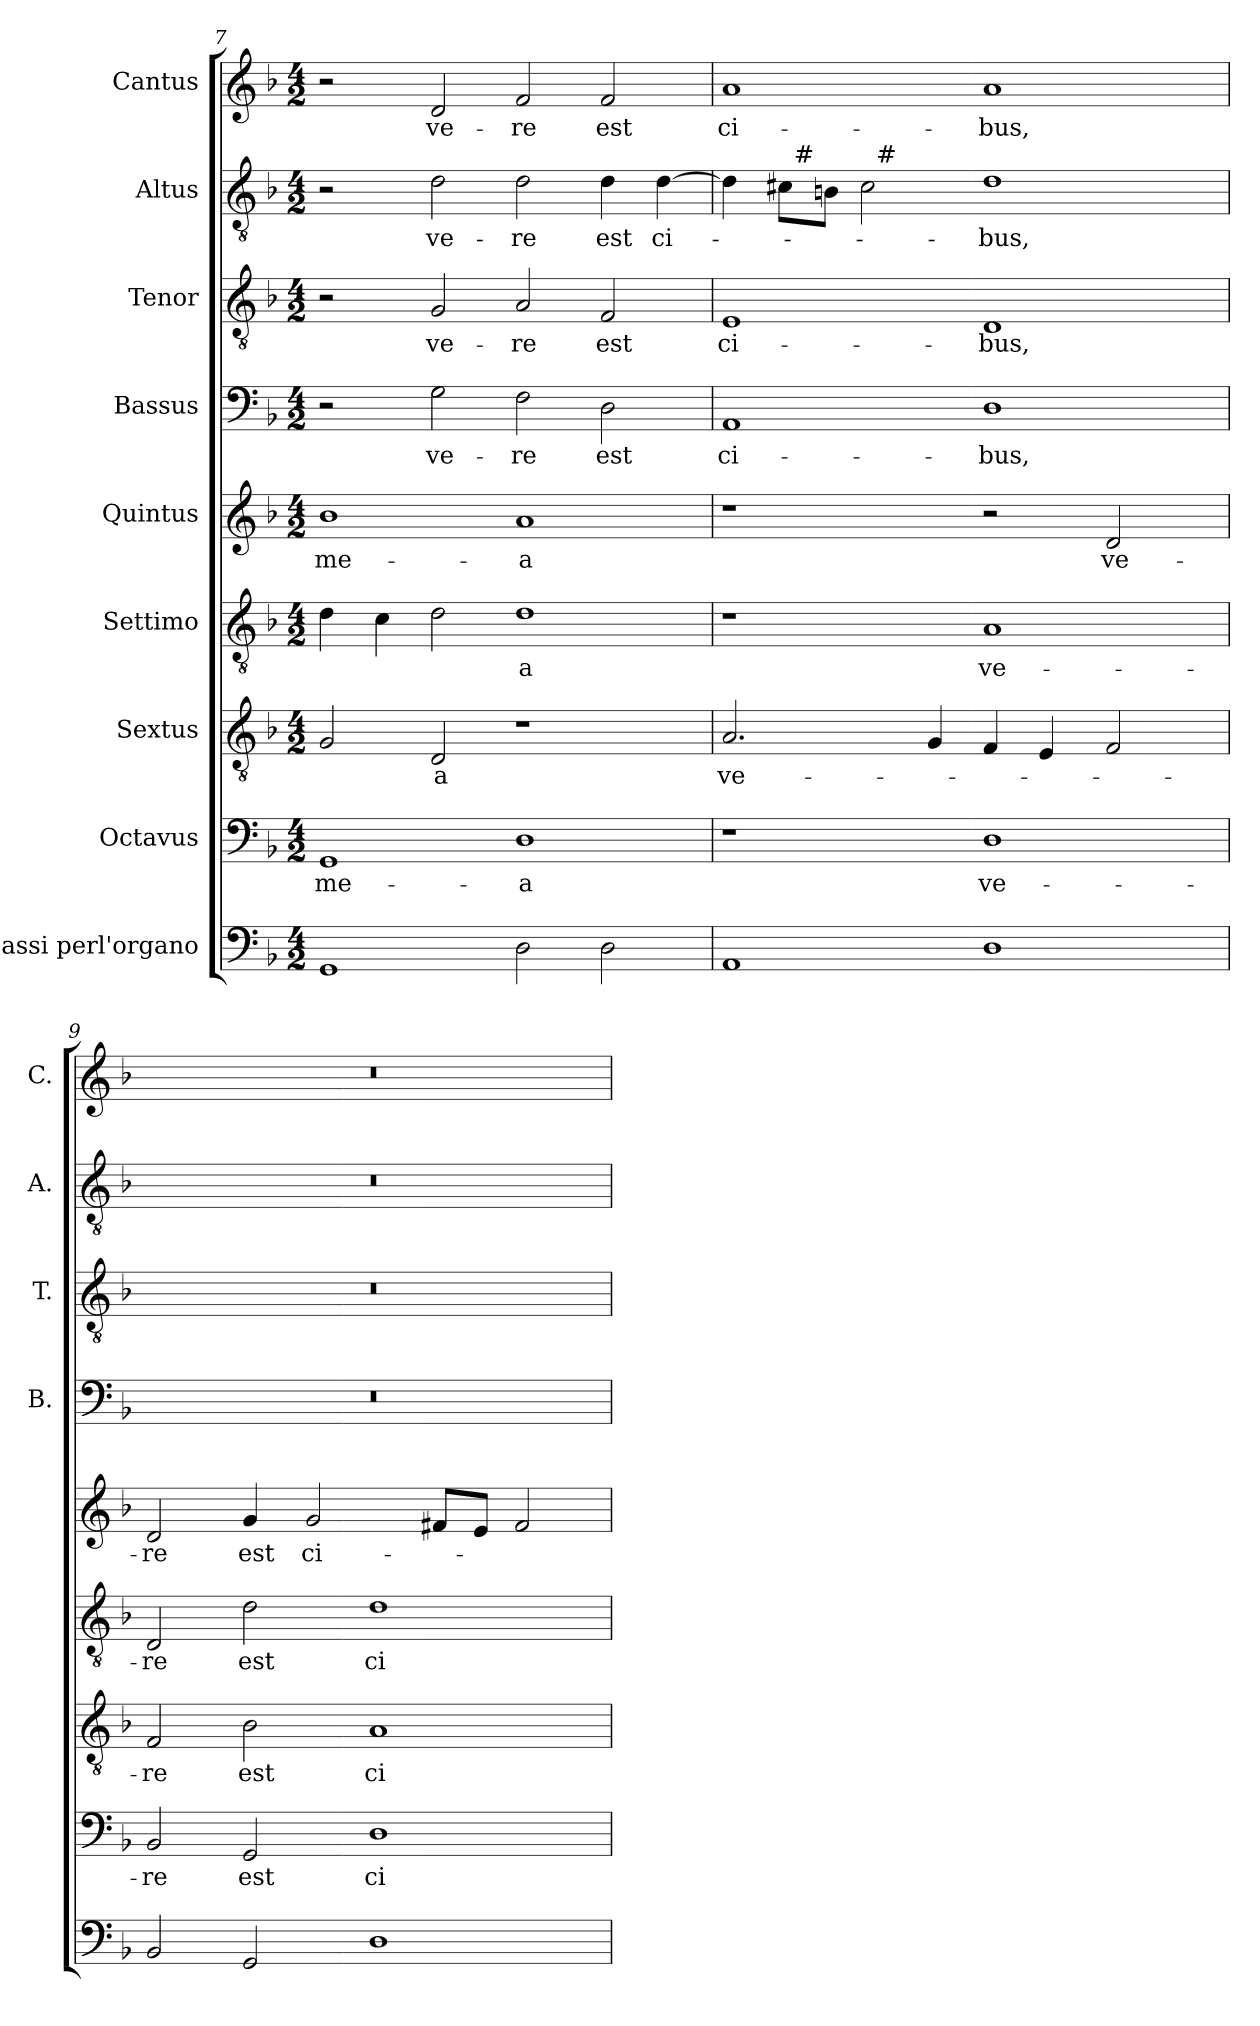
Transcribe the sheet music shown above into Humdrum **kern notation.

**kern	**kern	**text	**kern	**text	**kern	**text	**kern	**text	**kern	**text	**kern	**text	**kern	**text	**kern	**text
*part9	*part8	*part8	*part7	*part7	*part6	*part6	*part5	*part5	*part4	*part4	*part3	*part3	*part2	*part2	*part1	*part1
*staff9	*staff8	*staff8	*staff7	*staff7	*staff6	*staff6	*staff5	*staff5	*staff4	*staff4	*staff3	*staff3	*staff2	*staff2	*staff1	*staff1
*I"Bassi perl'organo	*I"Octavus	*	*I"Sextus	*	*I"Settimo	*	*I"Quintus	*	*I"Bassus	*	*I"Tenor	*	*I"Altus	*	*I"Cantus	*
*	*	*	*	*	*	*	*	*	*I'B.	*	*I'T.	*	*I'A.	*	*I'C.	*
*clefF4	*clefF4	*	*clefGv2	*	*clefGv2	*	*clefG2	*	*clefF4	*	*clefGv2	*	*clefGv2	*	*clefG2	*
*	*	*	*ITrd7c12	*	*ITrd7c12	*	*	*	*	*	*ITrd7c12	*	*ITrd7c12	*	*	*
*k[b-]	*k[b-]	*	*k[b-]	*	*k[b-]	*	*k[b-]	*	*k[b-]	*	*k[b-]	*	*k[b-]	*	*k[b-]	*
*d:	*d:	*	*d:	*	*d:	*	*d:	*	*d:	*	*d:	*	*d:	*	*d:	*
*M4/2	*M4/2	*	*M4/2	*	*M4/2	*	*M4/2	*	*M4/2	*	*M4/2	*	*M4/2	*	*M4/2	*
=7	=7	=7	=7	=7	=7	=7	=7	=7	=7	=7	=7	=7	=7	=7	=7	=7
!	!	!LO:LY:b	!	!	!	!	!	!LO:LY:b	!	!	!	!	!	!	!	!
1GG	1GG	me-	2GG/	.	4D\	.	1b-	me-	2r	.	2r	.	2r	.	2r	.
.	.	.	.	.	4C\	.	.	.	.	.	.	.	.	.	.	.
!	!	!	!	!LO:LY:b	!	!	!	!	!	!LO:LY:b	!	!LO:LY:b	!	!LO:LY:b	!	!LO:LY:b
.	.	.	2DD/	-a	2D\	.	.	.	2G\	ve-	2GG/	ve-	2D\	ve-	2d/	ve-
!	!	!LO:LY:b	!	!	!	!LO:LY:b	!	!LO:LY:b	!	!LO:LY:b	!	!LO:LY:b	!	!LO:LY:b	!	!LO:LY:b
2D\	1D	-a	1r	.	1D	-a	1a	-a	2F\	-re	2AA/	-re	2D\	-re	2f/	-re
!	!	!	!	!	!	!	!	!	!	!LO:LY:b	!	!LO:LY:b	!	!LO:LY:b	!	!LO:LY:b
2D\	.	.	.	.	.	.	.	.	2D\	est	2FF/	est	4D\	est	2f/	est
!	!	!	!	!	!	!	!	!	!	!	!	!	!	!LO:LY:b	!	!
.	.	.	.	.	.	.	.	.	.	.	.	.	[>4D\	ci-	.	.
=8	=8	=8	=8	=8	=8	=8	=8	=8	=8	=8	=8	=8	=8	=8	=8	=8
!	!	!	!	!LO:LY:b	!	!	!	!	!	!LO:LY:b	!	!LO:LY:b	!	!	!	!LO:LY:b
*	*	*	*	*	*	*	*	*	*	*	*	*	*^	*	*	*
*	*	*	*	*	*	*	*	*	*	*	*	*	*	*^	*	*	*
1AA	1r	.	2.AA/	ve-	1r	.	1r	.	1AA	ci-	1EE	ci-	4D\]	4ryy	2ryy	.	1a	ci-
.	.	.	.	.	.	.	.	.	.	.	.	.	8C#\L	32ryy	.	.	.	.
!	!	!	!	!	!	!	!	!	!	!	!	!	!	!LO:TX:a:t=#	!	!	!	!
.	.	.	.	.	.	.	.	.	.	.	.	.	.	1ryy	.	.	.	.
.	.	.	.	.	.	.	.	.	.	.	.	.	8BBn\J	.	.	.	.	.
.	.	.	.	.	.	.	.	.	.	.	.	.	2C#\	.	32ryy	.	.	.
!	!	!	!	!	!	!	!	!	!	!	!	!	!	!	!LO:TX:a:t=#	!	!	!
.	.	.	.	.	.	.	.	.	.	.	.	.	.	.	1ryy	.	.	.
.	.	.	4GG/	.	.	.	.	.	.	.	.	.	.	.	.	.	.	.
!	!	!LO:LY:b	!	!	!	!LO:LY:b	!	!	!	!LO:LY:b	!	!LO:LY:b	!	!	!	!LO:LY:b	!	!LO:LY:b
1D	1D	ve-	4FF/	.	1AA	ve-	2r	.	1D	-bus,	1DD	-bus,	1D	.	.	-bus,	1a	-bus,
.	.	.	4EE/	.	.	.	.	.	.	.	.	.	.	.	.	.	.	.
.	.	.	.	.	.	.	.	.	.	.	.	.	.	2ryy	.	.	.	.
!	!	!	!	!	!	!	!	!LO:LY:b	!	!	!	!	!	!	!	!	!	!
.	.	.	2FF/	.	.	.	2d/	ve-	.	.	.	.	.	.	.	.	.	.
.	.	.	.	.	.	.	.	.	.	.	.	.	.	.	4...ryy	.	.	.
.	.	.	.	.	.	.	.	.	.	.	.	.	.	8..ryy	.	.	.	.
=9	=9	=9	=9	=9	=9	=9	=9	=9	=9	=9	=9	=9	=9	=9	=9	=9	=9	=9
!	!	!LO:LY:b	!	!LO:LY:b	!	!LO:LY:b	!	!LO:LY:b	!LO:N:vis=1	!	!LO:N:vis=1	!	!LO:N:vis=1	!	!	!	!LO:N:vis=1	!
*	*	*	*	*	*	*	*	*	*	*	*	*	*v	*v	*v	*	*	*
2BB-/	2BB-/	-re	2FF/	-re	2DD/	-re	2d/	-re	0r	.	0r	.	0r	.	0r	.
!	!	!LO:LY:b	!	!LO:LY:b	!	!LO:LY:b	!	!LO:LY:b	!	!	!	!	!	!	!	!
2GG/	2GG/	est	2BB-\	est	2D\	est	4g/	est	.	.	.	.	.	.	.	.
!	!	!	!	!	!	!	!	!LO:LY:b	!	!	!	!	!	!	!	!
.	.	.	.	.	.	.	2g/	ci-	.	.	.	.	.	.	.	.
!	!	!LO:LY:b	!	!LO:LY:b	!	!LO:LY:b	!	!	!	!	!	!	!	!	!	!
1D	1D	ci-	1AA	ci-	1D	ci-	.	.	.	.	.	.	.	.	.	.
.	.	.	.	.	.	.	8f#X/L	.	.	.	.	.	.	.	.	.
.	.	.	.	.	.	.	8e/J	.	.	.	.	.	.	.	.	.
.	.	.	.	.	.	.	2f#/	.	.	.	.	.	.	.	.	.
=	=	=	=	=	=	=	=	=	=	=	=	=	=	=	=	=
*-	*-	*-	*-	*-	*-	*-	*-	*-	*-	*-	*-	*-	*-	*-	*-	*-
